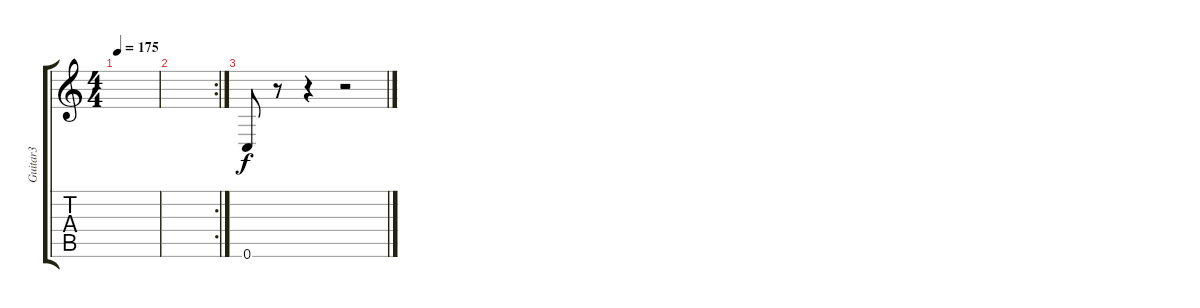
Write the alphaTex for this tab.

\track ("Guitar3" "Guitar3") {instrument overdrivenguitar}
\staff {score tabs}
\tuning (D4 A3 F3 C3 G2 C2) {hide}
\ts (4 4)
\tempo 175
\clef g2
\ks c
|
\rc 2
|
0.6.8 r.8 r.4 r.2
